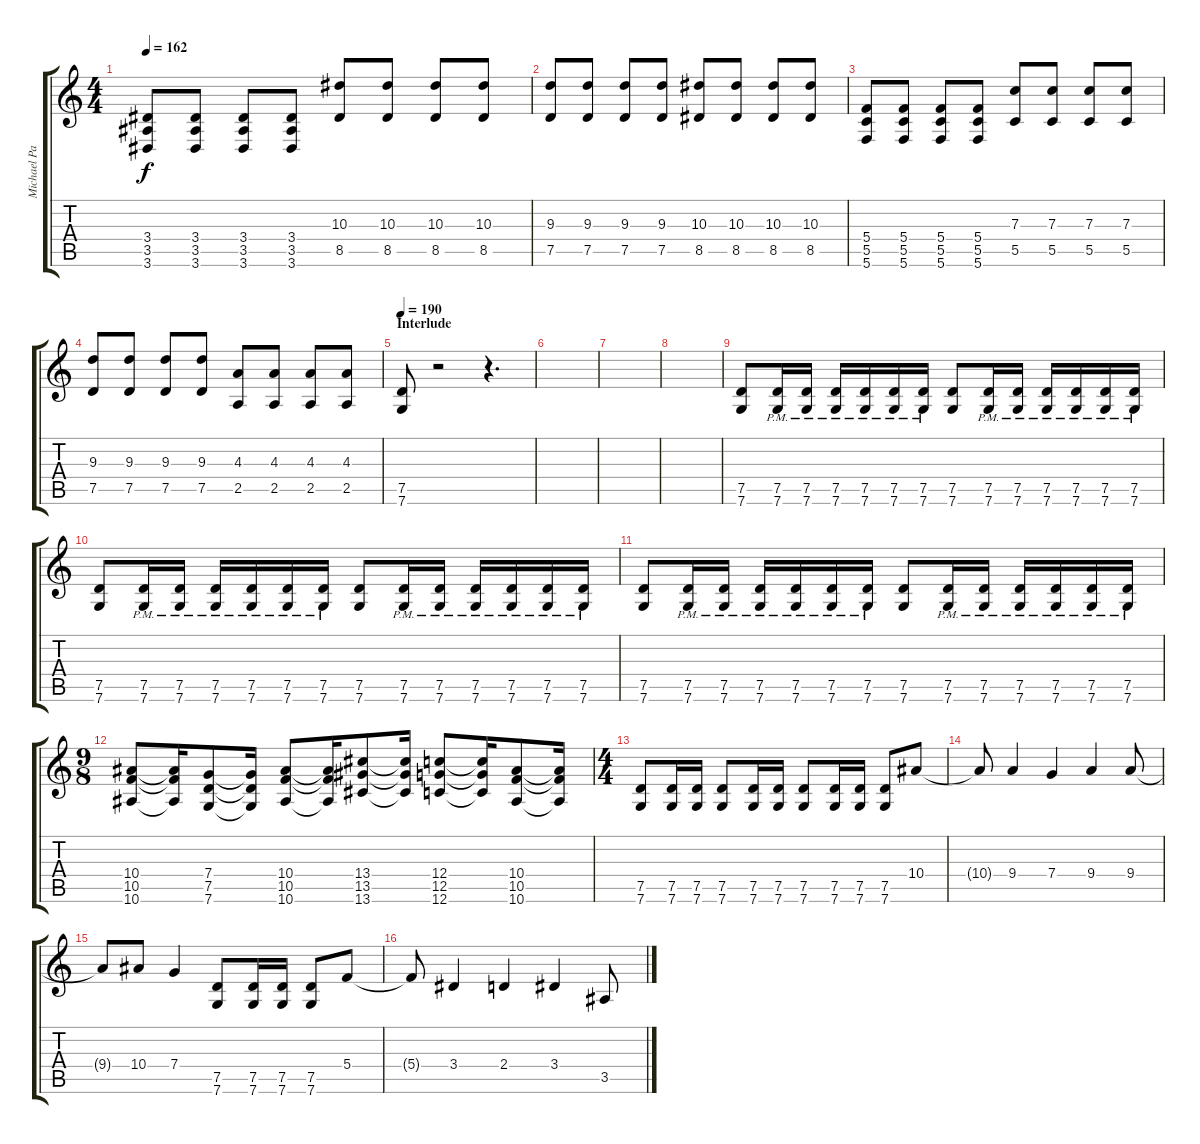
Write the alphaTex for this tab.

\track ("Michael Padget" "Michael Pa") {instrument distortionguitar}
\staff {score tabs}
\tuning (D4 A3 F3 C3 G2 C2) {hide}
\ts (4 4)
\tempo 162
\clef g2
\ks c
(3.4 3.5 3.6).8{dy f} (3.4 3.5 3.6).8 (3.4 3.5 3.6).8 (3.4 3.5 3.6).8 (10.3 8.5).8 (10.3 8.5).8 (10.3 8.5).8 (10.3 8.5).8 |
(9.3 7.5).8 (9.3 7.5).8 (9.3 7.5).8 (9.3 7.5).8 (10.3 8.5).8 (10.3 8.5).8 (10.3 8.5).8 (10.3 8.5).8 |
(5.4 5.5 5.6).8 (5.4 5.5 5.6).8 (5.4 5.5 5.6).8 (5.4 5.5 5.6).8 (7.3 5.5).8 (7.3 5.5).8 (7.3 5.5).8 (7.3 5.5).8 |
(9.3 7.5).8 (9.3 7.5).8 (9.3 7.5).8 (9.3 7.5).8 (4.3 2.5).8 (4.3 2.5).8 (4.3 2.5).8 (4.3 2.5).8 |
\section ("" "Interlude")
\tempo 190
(7.5 7.6).8{volume 12} r.2 r.4{d} |
|
|
|
(7.5 7.6).8 (7.5{pm} 7.6{pm}).16 (7.5{pm} 7.6{pm}).16 (7.5{pm} 7.6{pm}).16 (7.5{pm} 7.6{pm}).16 (7.5{pm} 7.6{pm}).16 (7.5{pm} 7.6{pm}).16 (7.5 7.6).8 (7.5{pm} 7.6{pm}).16 (7.5{pm} 7.6{pm}).16 (7.5{pm} 7.6{pm}).16 (7.5{pm} 7.6{pm}).16 (7.5{pm} 7.6{pm}).16 (7.5{pm} 7.6{pm}).16 |
(7.5 7.6).8 (7.5{pm} 7.6{pm}).16 (7.5{pm} 7.6{pm}).16 (7.5{pm} 7.6{pm}).16 (7.5{pm} 7.6{pm}).16 (7.5{pm} 7.6{pm}).16 (7.5{pm} 7.6{pm}).16 (7.5 7.6).8 (7.5{pm} 7.6{pm}).16 (7.5{pm} 7.6{pm}).16 (7.5{pm} 7.6{pm}).16 (7.5{pm} 7.6{pm}).16 (7.5{pm} 7.6{pm}).16 (7.5{pm} 7.6{pm}).16 |
(7.5 7.6).8 (7.5{pm} 7.6{pm}).16 (7.5{pm} 7.6{pm}).16 (7.5{pm} 7.6{pm}).16 (7.5{pm} 7.6{pm}).16 (7.5{pm} 7.6{pm}).16 (7.5{pm} 7.6{pm}).16 (7.5 7.6).8 (7.5{pm} 7.6{pm}).16 (7.5{pm} 7.6{pm}).16 (7.5{pm} 7.6{pm}).16 (7.5{pm} 7.6{pm}).16 (7.5{pm} 7.6{pm}).16 (7.5{pm} 7.6{pm}).16 |
\ts (9 8)
(10.4 10.5 10.6).8 (10.4{t} 10.5{t} 10.6{t}).16 (7.4 7.5 7.6).8 (7.4{t} 7.5{t} 7.6{t}).16 (10.4 10.5 10.6).8 (10.4{t} 10.5{t} 10.6{t}).16 (13.4 13.5 13.6).8 (13.4{t} 13.5{t} 13.6{t}).16 (12.4 12.5 12.6).8 (12.4{t} 12.5{t} 12.6{t}).16 (10.4 10.5 10.6).8 (10.4{t} 10.5{t} 10.6{t}).16 |
\ts (4 4)
(7.5 7.6).8 (7.5 7.6).16 (7.5 7.6).16 (7.5 7.6).8 (7.5 7.6).16 (7.5 7.6).16 (7.5 7.6).8 (7.5 7.6).16 (7.5 7.6).16 (7.5 7.6).8 10.4.8 |
10.4{t}.8 9.4.4 7.4.4 9.4.4 9.4.8 |
9.4{t}.8 10.4.8 7.4.4 (7.5 7.6).8 (7.5 7.6).16 (7.5 7.6).16 (7.5 7.6).8 5.4.8 |
5.4{t}.8 3.4.4 2.4.4 3.4.4 3.5.8
